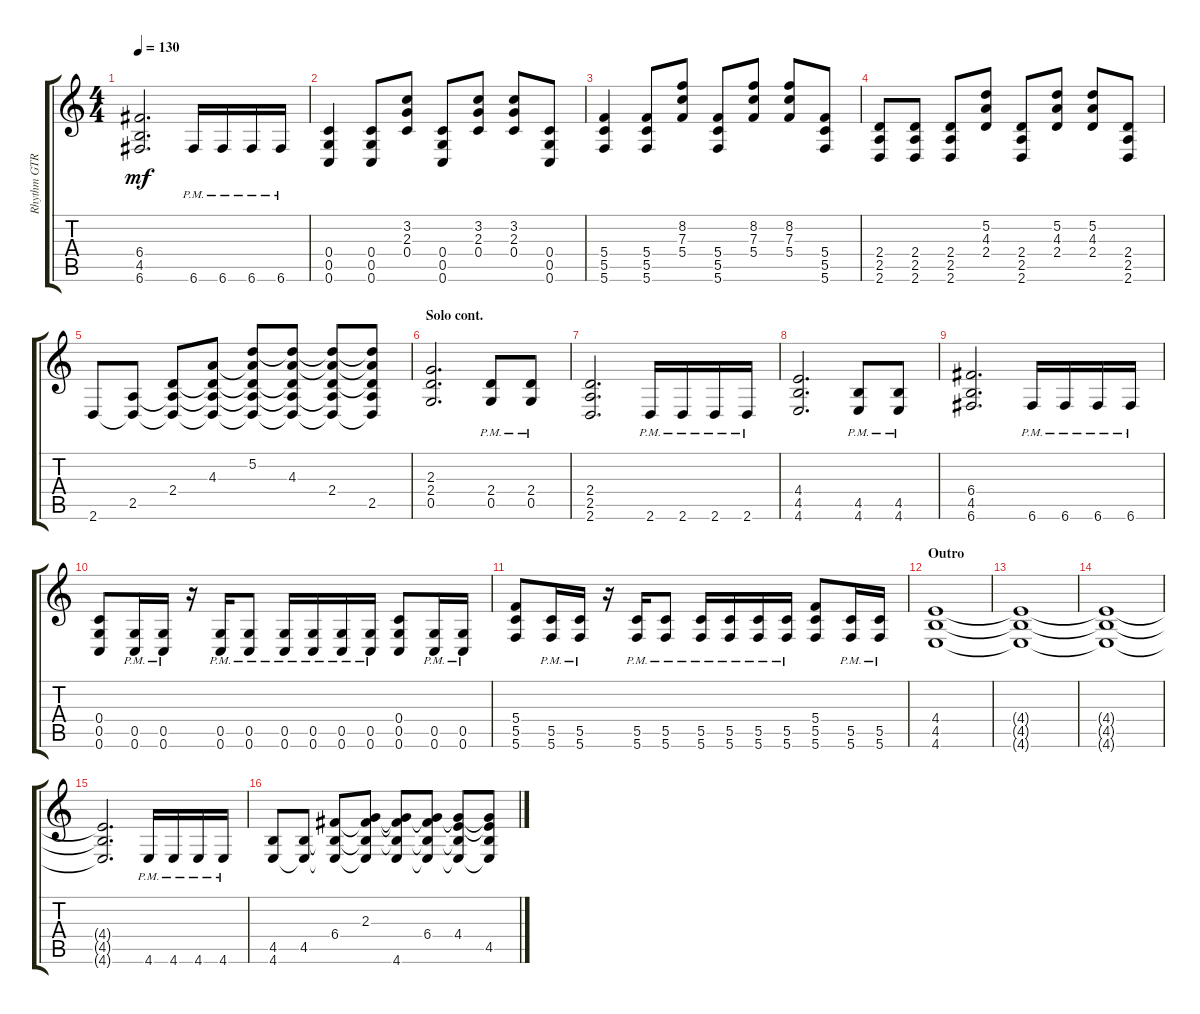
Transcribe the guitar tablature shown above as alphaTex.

\track ("Rhythm GTR 2" "Rhythm GTR") {instrument distortionguitar}
\staff {score tabs}
\tuning (D4 A3 F3 C3 G2 C2) {hide}
\ts (4 4)
\tempo 130
\clef g2
\ks aminor
(6.4 4.5 6.6).2{d dy mf} 6.6{pm}.16 6.6{pm}.16 6.6{pm}.16 6.6{pm}.16 |
(0.4 0.5 0.6).4 (0.4 0.5 0.6).8 (3.2 2.3 0.4).8 (0.4 0.5 0.6).8 (3.2 2.3 0.4).8 (3.2 2.3 0.4).8 (0.4 0.5 0.6).8 |
(5.4 5.5 5.6).4 (5.4 5.5 5.6).8 (8.2 7.3 5.4).8 (5.4 5.5 5.6).8 (8.2 7.3 5.4).8 (8.2 7.3 5.4).8 (5.4 5.5 5.6).8 |
(2.4 2.5 2.6).8 (2.4 2.5 2.6).8 (2.4 2.5 2.6).8 (5.2 4.3 2.4).8 (2.4 2.5 2.6).8 (5.2 4.3 2.4).8 (5.2 4.3 2.4).8 (2.4 2.5 2.6).8 |
2.6.8 (2.5 2.6{t}).8 (2.4 2.5{t} 2.6{t}).8 (4.3 2.4{t} 2.5{t} 2.6{t}).8 (5.2 4.3{t} 2.4{t} 2.5{t} 2.6{t}).8 (5.2{t} 4.3 2.4{t} 2.5{t} 2.6{t}).8 (5.2{t} 4.3{t} 2.4 2.5{t} 2.6{t}).8 (5.2{t} 4.3{t} 2.4{t} 2.5 2.6{t}).8 |
\section ("" "Solo cont.")
(2.3 2.4 0.5).2{d} (2.4{pm} 0.5{pm}).8 (2.4{pm} 0.5{pm}).8 |
(2.4 2.5 2.6).2{d} 2.6{pm}.16 2.6{pm}.16 2.6{pm}.16 2.6{pm}.16 |
(4.4 4.5 4.6).2{d} (4.5{pm} 4.6{pm}).8 (4.5{pm} 4.6{pm}).8 |
(6.4 4.5 6.6).2{d} 6.6{pm}.16 6.6{pm}.16 6.6{pm}.16 6.6{pm}.16 |
(0.4 0.5 0.6).8 (0.5{pm} 0.6{pm}).16 (0.5{pm} 0.6{pm}).16 r.16 (0.5{pm} 0.6{pm}).16 (0.5{pm} 0.6{pm}).8 (0.5{pm} 0.6{pm}).16 (0.5{pm} 0.6{pm}).16 (0.5{pm} 0.6{pm}).16 (0.5{pm} 0.6{pm}).16 (0.4 0.5 0.6).8 (0.5{pm} 0.6{pm}).16 (0.5{pm} 0.6{pm}).16 |
(5.4 5.5 5.6).8 (5.5{pm} 5.6{pm}).16 (5.5{pm} 5.6{pm}).16 r.16 (5.5{pm} 5.6{pm}).16 (5.5{pm} 5.6{pm}).8 (5.5{pm} 5.6{pm}).16 (5.5{pm} 5.6{pm}).16 (5.5{pm} 5.6{pm}).16 (5.5{pm} 5.6{pm}).16 (5.4 5.5 5.6).8 (5.5{pm} 5.6{pm}).16 (5.5{pm} 5.6{pm}).16 |
\section ("" "Outro")
(4.4 4.5 4.6).1 |
(4.4{t} 4.5{t} 4.6{t}).1 |
(4.4{t} 4.5{t} 4.6{t}).1 |
(4.4{t} 4.5{t} 4.6{t}).2{d} 4.6{pm}.16 4.6{pm}.16 4.6{pm}.16 4.6{pm}.16 |
(4.5 4.6).8 (4.5 4.6{t}).8 (6.4 4.5{t} 4.6{t}).8 (2.3 6.4{t} 4.5{t} 4.6{t}).8 (2.3{t} 6.4{t} 4.5{t} 4.6).8 (2.3{t} 6.4 4.5{t} 4.6{t}).8 (2.3{t} 4.4 4.5{t} 4.6{t}).8 (2.3{t} 4.4{t} 4.5 4.6{t}).8
